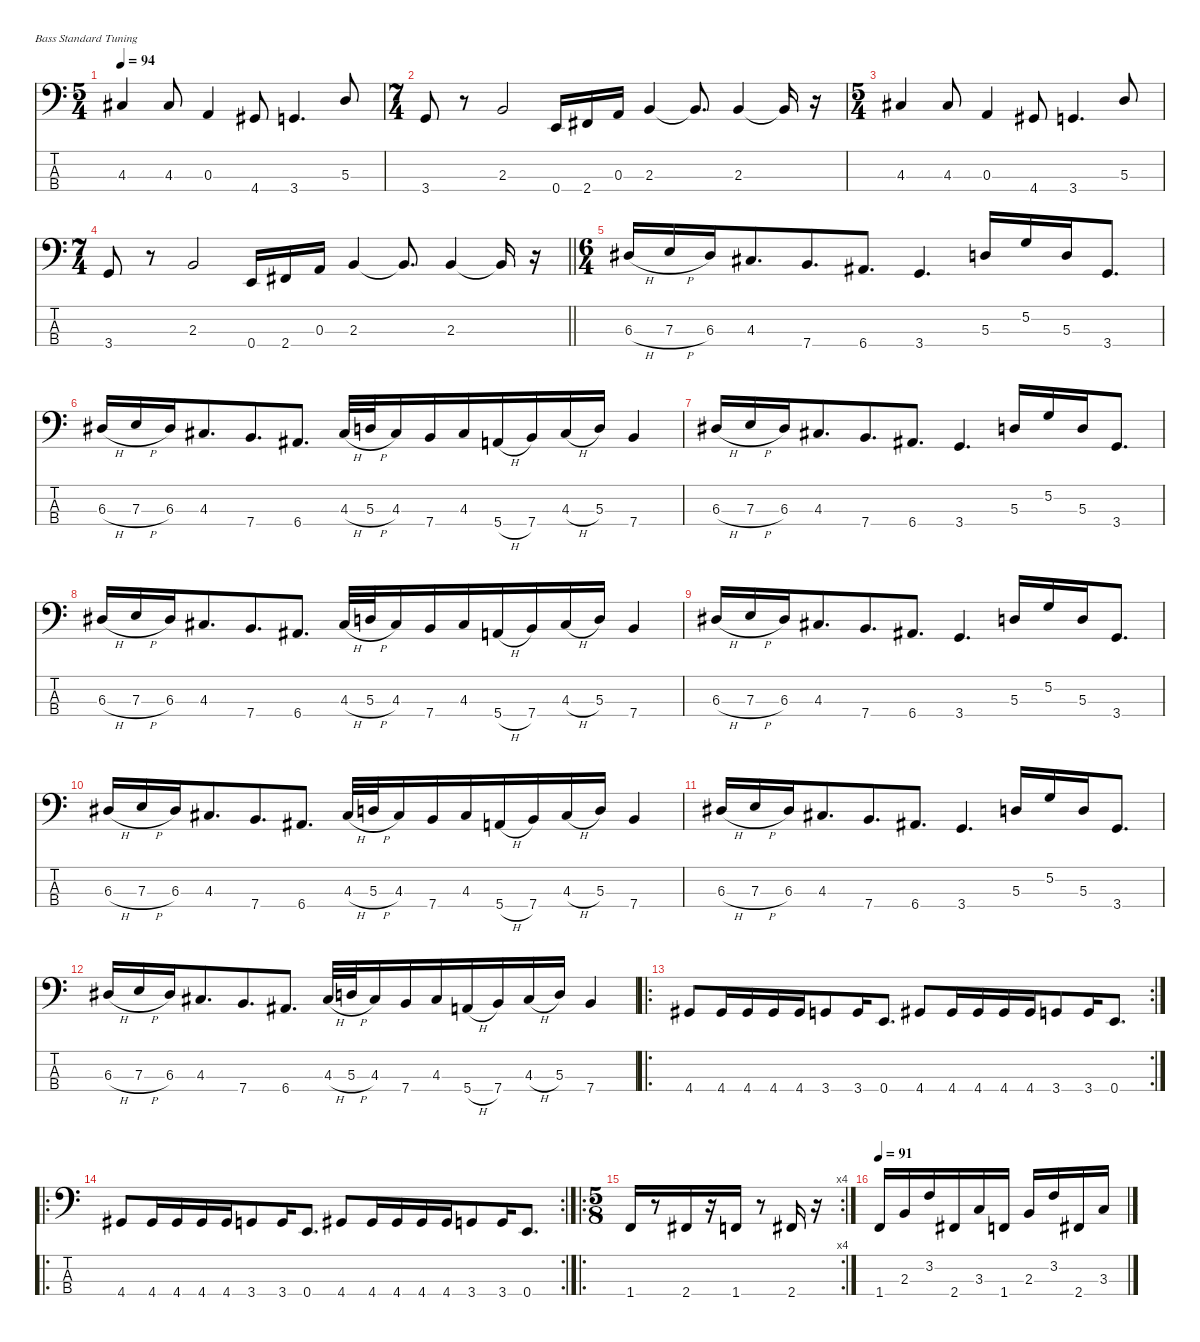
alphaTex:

\defaultSystemsLayout 4
\hideDynamics
\bracketExtendMode nobrackets
\singleTrackTrackNamePolicy hidden
\multiTrackTrackNamePolicy hidden
\firstSystemTrackNameMode fullname
\firstSystemTrackNameOrientation horizontal
\otherSystemsTrackNameOrientation horizontal
\track ("Bass" "el.bs.") {instrument electricbassfinger}
\staff {score tabs}
\tuning (G2 D2 A1 E1)
\ts (5 4)
\beaming (8 6 4)
\tempo 94
\clef f4
\ks c
4.3{acc #}.4{dy ff beam Up} 4.3{acc #}.8{beam Up} 0.3.4{beam Up} 4.4{acc #}.8{beam Up} 3.4.4{d dy fff beam Up} 5.3.8{dy ff beam Up} |
\ts (7 4)
\beaming (8 6 4 4)
3.4.8{beam Up} r.8{beam Up} 2.3.2{beam Up} 0.4.16{beam Up} 2.4{acc #}.16{beam Up} 0.3.16{beam Up} 2.3.4{beam Up} 2.3{t}.8{d dy f beam Up} 2.3.4{dy ff beam Up} 2.3{t}.16{dy f beam Up} r.16{beam Up} |
\ts (5 4)
\beaming (8 6 4)
4.3{acc #}.4{dy ff beam Up} 4.3{acc #}.8{beam Up} 0.3.4{beam Up} 4.4{acc #}.8{beam Up} 3.4.4{d beam Up} 5.3.8{beam Up} |
\ts (7 4)
\beaming (8 6 4 4)
\barLineRight lightlight
3.4.8{beam Up} r.8{beam Up} 2.3.2{beam Up} 0.4.16{beam Up} 2.4{acc #}.16{beam Up} 0.3.16{beam Up} 2.3.4{beam Up} 2.3{t}.8{d dy f beam Up} 2.3.4{dy ff beam Up} 2.3{t}.16{dy f beam Up} r.16{beam Up} |
\ts (6 4)
\beaming (8 6 6)
6.3{h acc #}.16{beam Up} 7.3{h}.16{beam Up} 6.3{acc #}.16{beam Up} 4.3{acc #}.8{d beam Up} 7.4.8{d beam Up} 6.4{acc #}.8{d beam Up} 3.4.4{d beam Up} 5.3.16{beam Up} 5.2.16{beam Up} 5.3.16{beam Up} 3.4.8{d beam Up} |
6.3{h acc #}.16{beam Up} 7.3{h}.16{beam Up} 6.3{acc #}.16{beam Up} 4.3{acc #}.8{d beam Up} 7.4.8{d beam Up} 6.4{acc #}.8{d beam Up} 4.3{h acc #}.32{beam Up} 5.3{h}.32{beam Up} 4.3{acc #}.16{beam Up} 7.4.16{beam Up} 4.3{acc #}.16{beam Up} 5.4{h}.16{beam Up} 7.4.16{beam Up} 4.3{h acc #}.16{beam Up} 5.3.16{beam Up} 7.4.4{beam Up} |
6.3{h acc #}.16{beam Up} 7.3{h}.16{beam Up} 6.3{acc #}.16{beam Up} 4.3{acc #}.8{d beam Up} 7.4.8{d beam Up} 6.4{acc #}.8{d beam Up} 3.4.4{d beam Up} 5.3.16{beam Up} 5.2.16{beam Up} 5.3.16{beam Up} 3.4.8{d beam Up} |
6.3{h acc #}.16{beam Up} 7.3{h}.16{beam Up} 6.3{acc #}.16{beam Up} 4.3{acc #}.8{d beam Up} 7.4.8{d beam Up} 6.4{acc #}.8{d beam Up} 4.3{h acc #}.32{beam Up} 5.3{h}.32{beam Up} 4.3{acc #}.16{beam Up} 7.4.16{beam Up} 4.3{acc #}.16{beam Up} 5.4{h}.16{beam Up} 7.4.16{beam Up} 4.3{h acc #}.16{beam Up} 5.3.16{beam Up} 7.4.4{beam Up} |
6.3{h acc #}.16{beam Up} 7.3{h}.16{beam Up} 6.3{acc #}.16{beam Up} 4.3{acc #}.8{d beam Up} 7.4.8{d beam Up} 6.4{acc #}.8{d beam Up} 3.4.4{d beam Up} 5.3.16{beam Up} 5.2.16{beam Up} 5.3.16{beam Up} 3.4.8{d beam Up} |
6.3{h acc #}.16{beam Up} 7.3{h}.16{beam Up} 6.3{acc #}.16{beam Up} 4.3{acc #}.8{d beam Up} 7.4.8{d beam Up} 6.4{acc #}.8{d beam Up} 4.3{h acc #}.32{beam Up} 5.3{h}.32{beam Up} 4.3{acc #}.16{beam Up} 7.4.16{beam Up} 4.3{acc #}.16{beam Up} 5.4{h}.16{beam Up} 7.4.16{beam Up} 4.3{h acc #}.16{beam Up} 5.3.16{beam Up} 7.4.4{beam Up} |
6.3{h acc #}.16{beam Up} 7.3{h}.16{beam Up} 6.3{acc #}.16{beam Up} 4.3{acc #}.8{d beam Up} 7.4.8{d beam Up} 6.4{acc #}.8{d beam Up} 3.4.4{d beam Up} 5.3.16{beam Up} 5.2.16{beam Up} 5.3.16{beam Up} 3.4.8{d beam Up} |
6.3{h acc #}.16{beam Up} 7.3{h}.16{beam Up} 6.3{acc #}.16{beam Up} 4.3{acc #}.8{d beam Up} 7.4.8{d beam Up} 6.4{acc #}.8{d beam Up} 4.3{h acc #}.32{beam Up} 5.3{h}.32{beam Up} 4.3{acc #}.16{beam Up} 7.4.16{beam Up} 4.3{acc #}.16{beam Up} 5.4{h}.16{beam Up} 7.4.16{beam Up} 4.3{h acc #}.16{beam Up} 5.3.16{beam Up} 7.4.4{beam Up} |
\ro
\rc 2
4.4{acc #}.8{beam Up} 4.4{acc #}.16{beam Up} 4.4{acc #}.16{beam Up} 4.4{acc #}.16{beam Up} 4.4{acc #}.16{beam Up} 3.4.8{beam Up} 3.4.16{beam Up} 0.4.8{d beam Up} 4.4{acc #}.8{beam Up} 4.4{acc #}.16{beam Up} 4.4{acc #}.16{beam Up} 4.4{acc #}.16{beam Up} 4.4{acc #}.16{beam Up} 3.4.8{beam Up} 3.4.16{beam Up} 0.4.8{d beam Up} |
\ro
\rc 2
4.4{acc #}.8{beam Up} 4.4{acc #}.16{beam Up} 4.4{acc #}.16{beam Up} 4.4{acc #}.16{beam Up} 4.4{acc #}.16{beam Up} 3.4.8{beam Up} 3.4.16{beam Up} 0.4.8{d beam Up} 4.4{acc #}.8{beam Up} 4.4{acc #}.16{beam Up} 4.4{acc #}.16{beam Up} 4.4{acc #}.16{beam Up} 4.4{acc #}.16{beam Up} 3.4.8{beam Up} 3.4.16{beam Up} 0.4.8{d beam Up} |
\ro
\rc 4
\ts (5 8)
\beaming (8 3 2)
1.4.16{beam Up} r.8{beam Up} 2.4{acc #}.16{beam Up} r.16{beam Up} 1.4.16{beam Up} r.8{beam Up} 2.4{acc #}.16{beam Up} r.16{beam Up} |
\tempo 91
1.4.16{beam Up} 2.3.16{beam Up} 3.2.16{beam Up} 2.4{acc #}.16{beam Up} 3.3.16{beam Up} 1.4.16{beam Up} 2.3.16{beam Up} 3.2.16{beam Up} 2.4{acc #}.16{beam Up} 3.3.16{beam Up}
